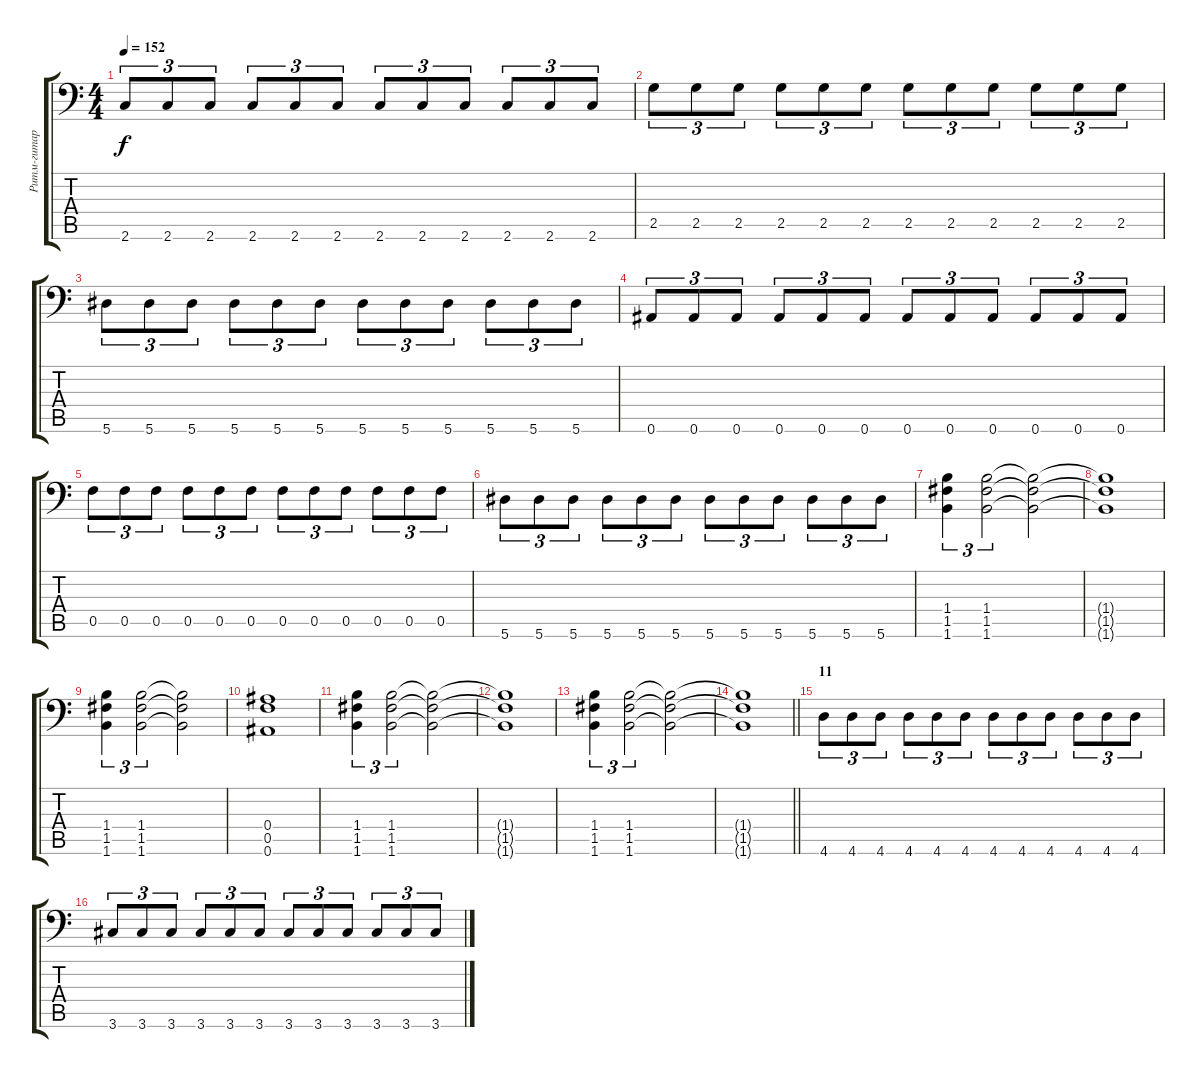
\track ("Ритм-гитара" "Ритм-гитар") {instrument distortionguitar}
\staff {score tabs}
\tuning (C4 G3 Eb3 Bb2 F2 Bb1) {hide}
\ts (4 4)
\tempo 152
\clef f4
\ks c
2.6.8{tu (3 2) dy f} 2.6.8{tu (3 2)} 2.6.8{tu (3 2)} 2.6.8{tu (3 2)} 2.6.8{tu (3 2)} 2.6.8{tu (3 2)} 2.6.8{tu (3 2)} 2.6.8{tu (3 2)} 2.6.8{tu (3 2)} 2.6.8{tu (3 2)} 2.6.8{tu (3 2)} 2.6.8{tu (3 2)} |
2.5.8{tu (3 2)} 2.5.8{tu (3 2)} 2.5.8{tu (3 2)} 2.5.8{tu (3 2)} 2.5.8{tu (3 2)} 2.5.8{tu (3 2)} 2.5.8{tu (3 2)} 2.5.8{tu (3 2)} 2.5.8{tu (3 2)} 2.5.8{tu (3 2)} 2.5.8{tu (3 2)} 2.5.8{tu (3 2)} |
5.6.8{tu (3 2)} 5.6.8{tu (3 2)} 5.6.8{tu (3 2)} 5.6.8{tu (3 2)} 5.6.8{tu (3 2)} 5.6.8{tu (3 2)} 5.6.8{tu (3 2)} 5.6.8{tu (3 2)} 5.6.8{tu (3 2)} 5.6.8{tu (3 2)} 5.6.8{tu (3 2)} 5.6.8{tu (3 2)} |
0.6.8{tu (3 2)} 0.6.8{tu (3 2)} 0.6.8{tu (3 2)} 0.6.8{tu (3 2)} 0.6.8{tu (3 2)} 0.6.8{tu (3 2)} 0.6.8{tu (3 2)} 0.6.8{tu (3 2)} 0.6.8{tu (3 2)} 0.6.8{tu (3 2)} 0.6.8{tu (3 2)} 0.6.8{tu (3 2)} |
0.5.8{tu (3 2)} 0.5.8{tu (3 2)} 0.5.8{tu (3 2)} 0.5.8{tu (3 2)} 0.5.8{tu (3 2)} 0.5.8{tu (3 2)} 0.5.8{tu (3 2)} 0.5.8{tu (3 2)} 0.5.8{tu (3 2)} 0.5.8{tu (3 2)} 0.5.8{tu (3 2)} 0.5.8{tu (3 2)} |
5.6.8{tu (3 2)} 5.6.8{tu (3 2)} 5.6.8{tu (3 2)} 5.6.8{tu (3 2)} 5.6.8{tu (3 2)} 5.6.8{tu (3 2)} 5.6.8{tu (3 2)} 5.6.8{tu (3 2)} 5.6.8{tu (3 2)} 5.6.8{tu (3 2)} 5.6.8{tu (3 2)} 5.6.8{tu (3 2)} |
(1.4 1.5 1.6).4{tu (3 2)} (1.4 1.5 1.6).2{tu (3 2)} (1.4{t} 1.5{t} 1.6{t}).2 |
(1.4{t} 1.5{t} 1.6{t}).1 |
(1.4 1.5 1.6).4{tu (3 2)} (1.4 1.5 1.6).2{tu (3 2)} (1.4{t} 1.5{t} 1.6{t}).2 |
(0.4 0.5 0.6).1 |
(1.4 1.5 1.6).4{tu (3 2)} (1.4 1.5 1.6).2{tu (3 2)} (1.4{t} 1.5{t} 1.6{t}).2 |
(1.4{t} 1.5{t} 1.6{t}).1 |
(1.4 1.5 1.6).4{tu (3 2)} (1.4 1.5 1.6).2{tu (3 2)} (1.4{t} 1.5{t} 1.6{t}).2 |
\barLineRight lightlight
(1.4{t} 1.5{t} 1.6{t}).1 |
\section ("" "11")
4.6.8{tu (3 2)} 4.6.8{tu (3 2)} 4.6.8{tu (3 2)} 4.6.8{tu (3 2)} 4.6.8{tu (3 2)} 4.6.8{tu (3 2)} 4.6.8{tu (3 2)} 4.6.8{tu (3 2)} 4.6.8{tu (3 2)} 4.6.8{tu (3 2)} 4.6.8{tu (3 2)} 4.6.8{tu (3 2)} |
3.6.8{tu (3 2)} 3.6.8{tu (3 2)} 3.6.8{tu (3 2)} 3.6.8{tu (3 2)} 3.6.8{tu (3 2)} 3.6.8{tu (3 2)} 3.6.8{tu (3 2)} 3.6.8{tu (3 2)} 3.6.8{tu (3 2)} 3.6.8{tu (3 2)} 3.6.8{tu (3 2)} 3.6.8{tu (3 2)}
